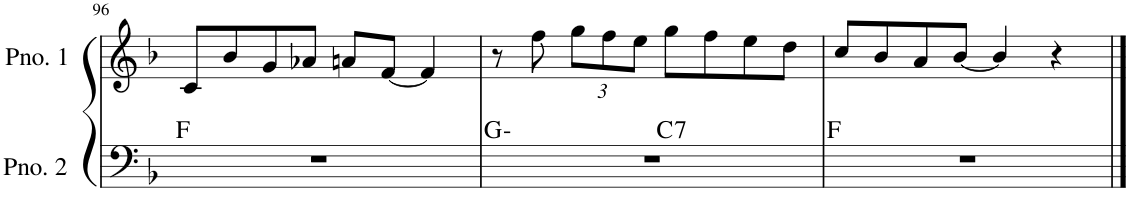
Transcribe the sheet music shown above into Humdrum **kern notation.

**kern	**harte	**kern
*part2	*part2	*part1
*staff2	*	*staff1
*I"ピアノ 2	*	*I"ピアノ 1
!!LO:PB:g=z
*clefF4	*	*clefG2
*k[b-]	*	*k[b-]
*M4/4	*	*M4/4
=96	=96	=96
1r	F:maj	8c/L
.	.	8b-/
.	.	8g/
.	.	8a-X/J
.	.	8an/L
.	.	[8f/J
.	.	4f/]
=97	=97	=97
*^	*	*
1r	2ryy	G:min	8r
.	.	.	8ff\
*	*	*	*Xbrackettup
.	.	.	12gg\L
.	.	.	12ff\
.	.	.	12ee\J
!	!	!LO:H:kt=7	!
.	2ryy	C:7	8gg\L
.	.	.	8ff\
.	.	.	8ee\
.	.	.	8dd\J
*v	*v	*	*
=98	=98	=98
1r	F:maj	8cc/L
.	.	8b-/
.	.	8a/
.	.	[8b-/J
.	.	4b-/]
.	.	4r
==	==	==
*-	*-	*-
